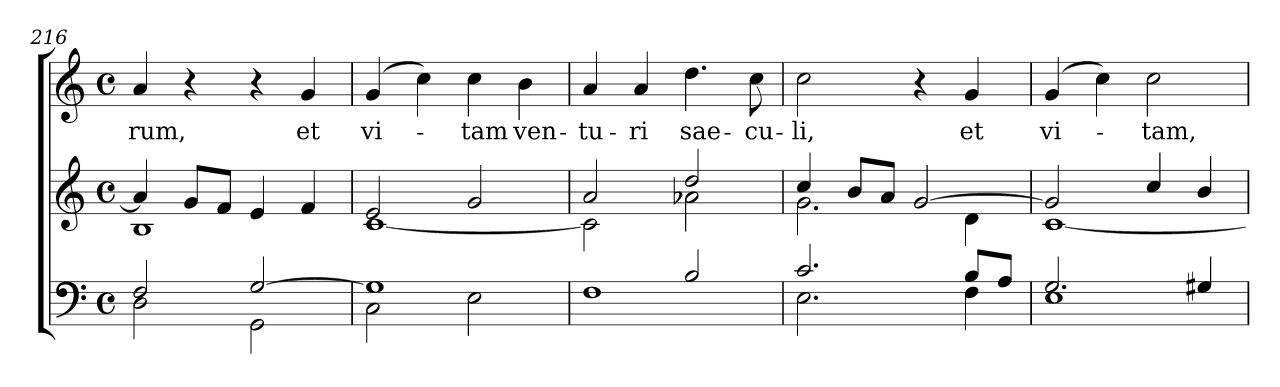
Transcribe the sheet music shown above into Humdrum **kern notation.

**kern	**kern	**kern	**text
*part2	*part2	*part1	*part1
*staff3	*staff2	*staff1	*staff1
*clefF4	*clefG2	*clefG2	*
*k[]	*k[]	*k[]	*
*C:	*C:	*C:	*
*M4/4	*M4/4	*M4/4	*
*met(c)	*met(c)	*met(c)	*
=216	=216	=216	=216
*^	*^	*	*
!	!	!	!	!	!LO:LY:b
2F/	2D\	4a/]	1B	4a/	-rum,
.	.	8g/L	.	4r	.
.	.	8f/J	.	.	.
[>2G/	2GG\	4e/	.	4r	.
!	!	!	!	!	!LO:LY:b
.	.	4f/	.	4g/	et
=217	=217	=217	=217	=217	=217
!	!	!	!	!	!LO:LY:b
1G]	2C\	2e/	[<1c	(4g/	vi-
.	.	.	.	4cc\)	.
!	!	!	!	!	!LO:LY:b
.	2E\	2g/	.	4cc\	-tam
!	!	!	!	!	!LO:LY:b
.	.	.	.	4b\	ven-
!!LO:LB:g=z
=218	=218	=218	=218	=218	=218
!	!	!	!	!	!LO:LY:b
2ryy	1F	2a/	2c\]	4a/	-tu-
!	!	!	!	!	!LO:LY:b
.	.	.	.	4a/	-ri
!	!	!	!	!	!LO:LY:b
2B/	.	2dd/	2a-X\	4.dd\	sae-
!	!	!	!	!	!LO:LY:b
.	.	.	.	8cc\	-cu-
=219	=219	=219	=219	=219	=219
!	!	!	!	!	!LO:LY:b
2.c/	2.E\	4cc/	2.g\	2cc\	-li,
.	.	8b/L	.	.	.
.	.	8a/J	.	.	.
.	.	[>2g/	.	4r	.
!	!	!	!	!	!LO:LY:b
8B/L	4F\	.	4d\	4g/	et
8A/J	.	.	.	.	.
=220	=220	=220	=220	=220	=220
!	!	!	!	!	!LO:LY:b
2.G/	1E	2g/]	[<1c	(4g/	vi-
.	.	.	.	4cc\)	.
!	!	!	!	!	!LO:LY:b
.	.	4cc/	.	2cc\	-tam,
4G#X/	.	4b/	.	.	.
*v	*v	*	*	*	*
*	*v	*v	*	*
=	=	=	=
*-	*-	*-	*-
